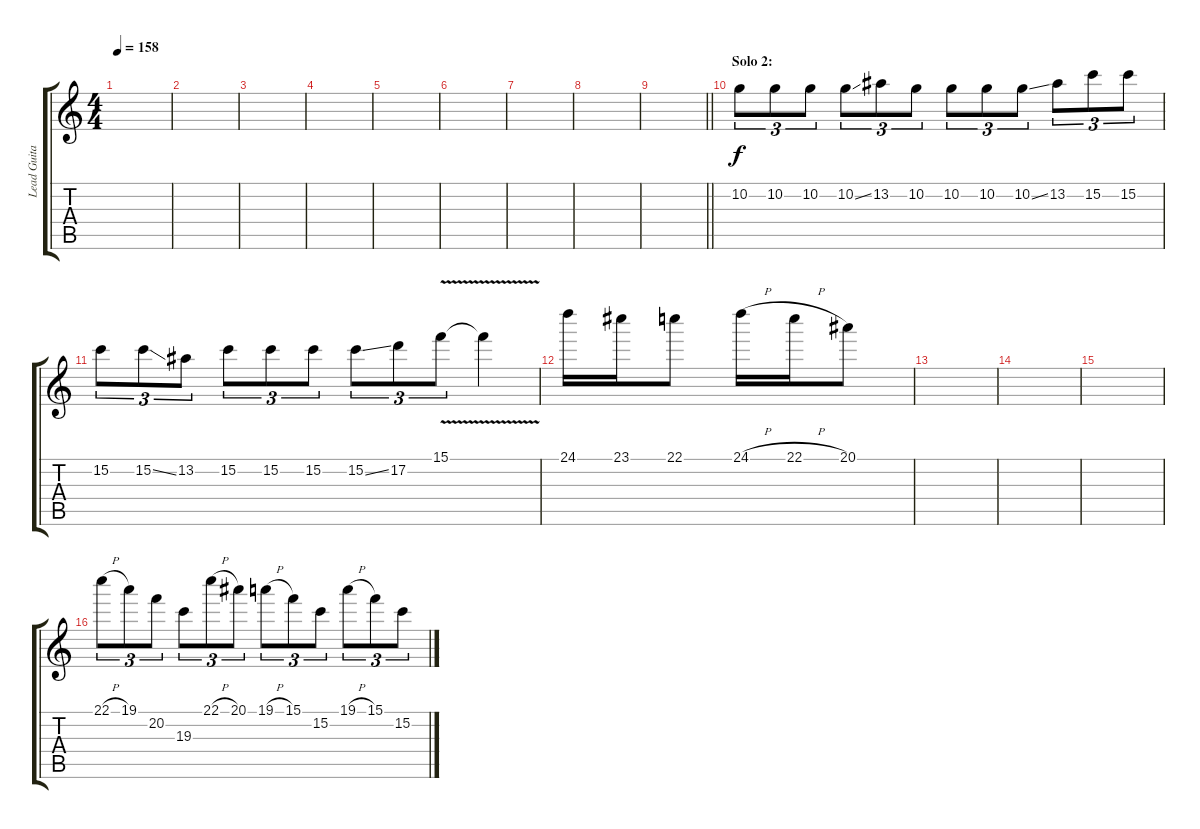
\track ("Lead Guitar (Fills & Solos)" "Lead Guita") {instrument overdrivenguitar}
\staff {score tabs}
\tuning (D4 A3 F3 B2 Gb2 D2) {hide}
\ts (4 4)
\tempo 158
\clef g2
\ks c
|
|
|
|
|
|
|
|
\barLineRight lightlight
|
\section ("" "Solo 2:")
10.2.8{tu (3 2)} 10.2.8{tu (3 2)} 10.2.8{tu (3 2)} 10.2{ss}.8{tu (3 2)} 13.2.8{tu (3 2)} 10.2.8{tu (3 2)} 10.2.8{tu (3 2)} 10.2.8{tu (3 2)} 10.2{ss}.8{tu (3 2)} 13.2.8{tu (3 2)} 15.2.8{tu (3 2)} 15.2.8{tu (3 2)} |
15.2.8{tu (3 2)} 15.2{ss}.8{tu (3 2)} 13.2.8{tu (3 2)} 15.2.8{tu (3 2)} 15.2.8{tu (3 2)} 15.2.8{tu (3 2)} 15.2{ss}.8{tu (3 2)} 17.2.8{tu (3 2)} 15.1{v}.8{tu (3 2)} 15.1{v t}.4 |
24.1.16 23.1.16 22.1.8 24.1{h}.16 22.1{h}.16 20.1.8 |
|
|
|
22.1{h}.8{tu (3 2)} 19.1.8{tu (3 2)} 20.2.8{tu (3 2)} 19.3.8{tu (3 2)} 22.1{h}.8{tu (3 2)} 20.1.8{tu (3 2)} 19.1{h}.8{tu (3 2)} 15.1.8{tu (3 2)} 15.2.8{tu (3 2)} 19.1{h}.8{tu (3 2)} 15.1.8{tu (3 2)} 15.2.8{tu (3 2)}
